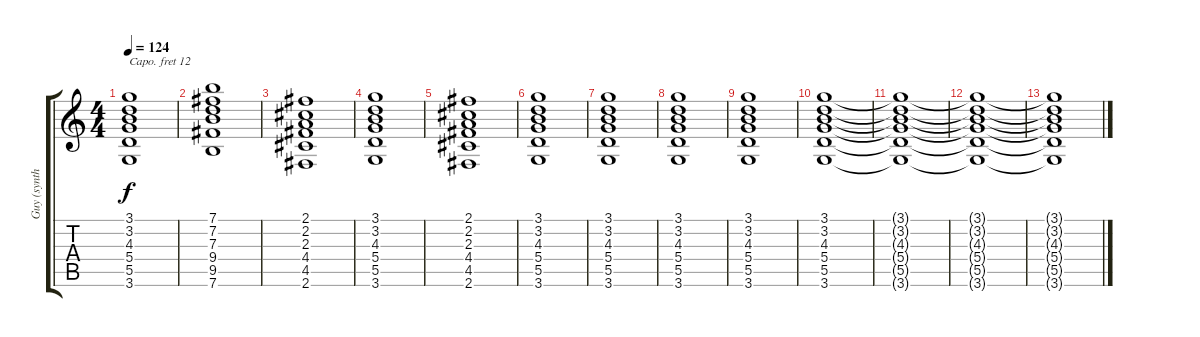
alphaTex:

\track ("Guy (synth overdub)" "Guy (synth") {instrument pad2warm}
\staff {score tabs}
\capo 12
\tuning (E4 B3 G3 D3 A2 E2) {hide}
\ts (4 4)
\tempo 124
\clef g2
\ks c
(3.1 3.2 4.3 5.4 5.5 3.6).1{dy f} |
(7.1 7.2 7.3 9.4 9.5 7.6).1 |
(2.1 2.2 2.3 4.4 4.5 2.6).1 |
(3.1 3.2 4.3 5.4 5.5 3.6).1 |
(2.1 2.2 2.3 4.4 4.5 2.6).1 |
(3.1 3.2 4.3 5.4 5.5 3.6).1 |
(3.1 3.2 4.3 5.4 5.5 3.6).1 |
(3.1 3.2 4.3 5.4 5.5 3.6).1 |
(3.1 3.2 4.3 5.4 5.5 3.6).1 |
(3.1 3.2 4.3 5.4 5.5 3.6).1 |
(3.1{t} 3.2{t} 4.3{t} 5.4{t} 5.5{t} 3.6{t}).1 |
(3.1{t} 3.2{t} 4.3{t} 5.4{t} 5.5{t} 3.6{t}).1 |
(3.1{t} 3.2{t} 4.3{t} 5.4{t} 5.5{t} 3.6{t}).1
